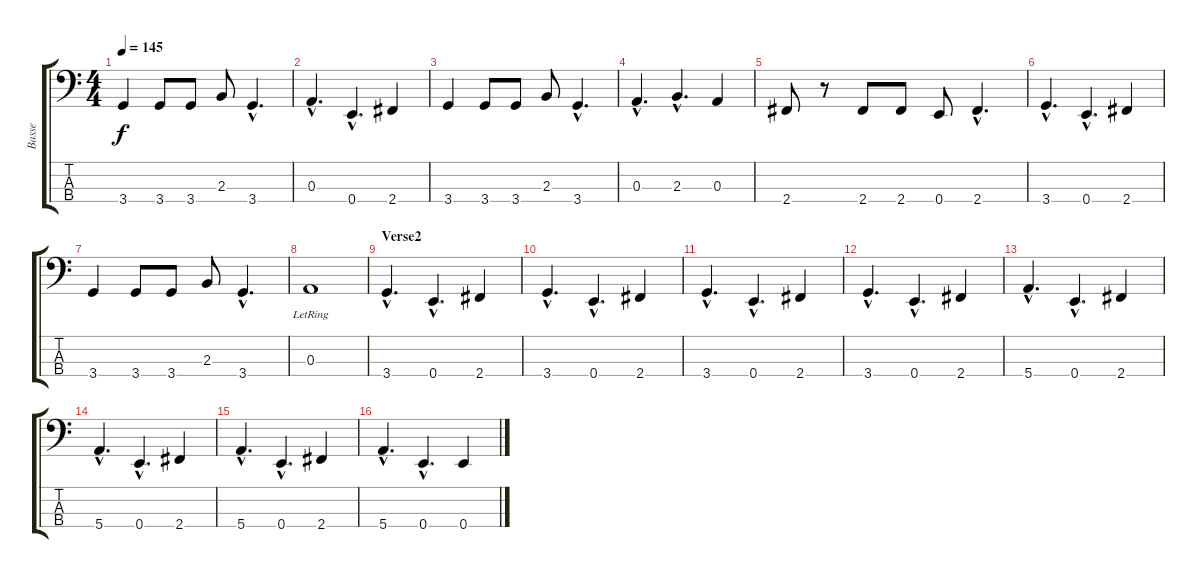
\track ("Basse" "Basse") {instrument electricbassfinger}
\staff {score tabs}
\tuning (G2 D2 A1 E1) {hide}
\ts (4 4)
\tempo 145
\clef f4
\ks c
3.4.4{dy f} 3.4.8 3.4.8 2.3.8 3.4{hac}.4{d} |
0.3{hac}.4{d} 0.4{hac}.4{d} 2.4.4 |
3.4.4 3.4.8 3.4.8 2.3.8 3.4{hac}.4{d} |
0.3{hac}.4{d} 2.3{hac}.4{d} 0.3.4 |
2.4.8 r.8 2.4.8 2.4.8 0.4.8 2.4{hac}.4{d} |
3.4{hac}.4{d} 0.4{hac}.4{d} 2.4.4 |
3.4.4 3.4.8 3.4.8 2.3.8 3.4{hac}.4{d} |
0.3{lr}.1 |
\section ("" "Verse2")
3.4{hac}.4{d} 0.4{hac}.4{d} 2.4.4 |
3.4{hac}.4{d} 0.4{hac}.4{d} 2.4.4 |
3.4{hac}.4{d} 0.4{hac}.4{d} 2.4.4 |
3.4{hac}.4{d} 0.4{hac}.4{d} 2.4.4 |
5.4{hac}.4{d} 0.4{hac}.4{d} 2.4.4 |
5.4{hac}.4{d} 0.4{hac}.4{d} 2.4.4 |
5.4{hac}.4{d} 0.4{hac}.4{d} 2.4.4 |
5.4{hac}.4{d} 0.4{hac}.4{d} 0.4.4
